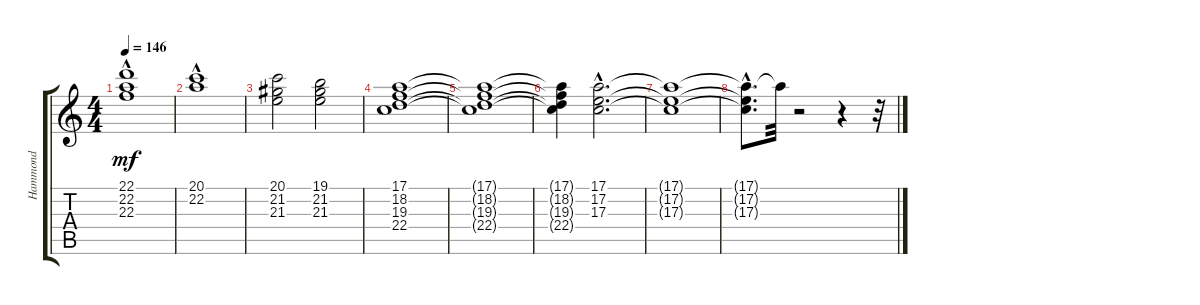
\track ("Hammond " "Hammond ") {instrument percussiveorgan}
\staff {score tabs}
\tuning (E4 B3 G3 D3 A2 E2) {hide}
\ts (4 4)
\tempo 146
\clef g2
\ks c
(22.1{hac} 22.2{hac} 22.3).1{dy mf} |
(20.1{hac} 22.2).1 |
(20.1 21.2 21.3).2 (19.1 21.2 21.3).2 |
(17.1 18.2 19.3 22.4).1 |
(17.1{t} 18.2{t} 19.3{t} 22.4{t}).1 |
(17.1{t} 18.2{t} 19.3{t} 22.4{t}).4 (17.1{hac} 17.2{hac} 17.3{hac}).2{d} |
(17.1{t} 17.2{t} 17.3{t}).1 |
(17.1{hac t} 17.2{t} 17.3{hac t}).8{d} 17.1{t}.32 r.2 r.4 r.32
